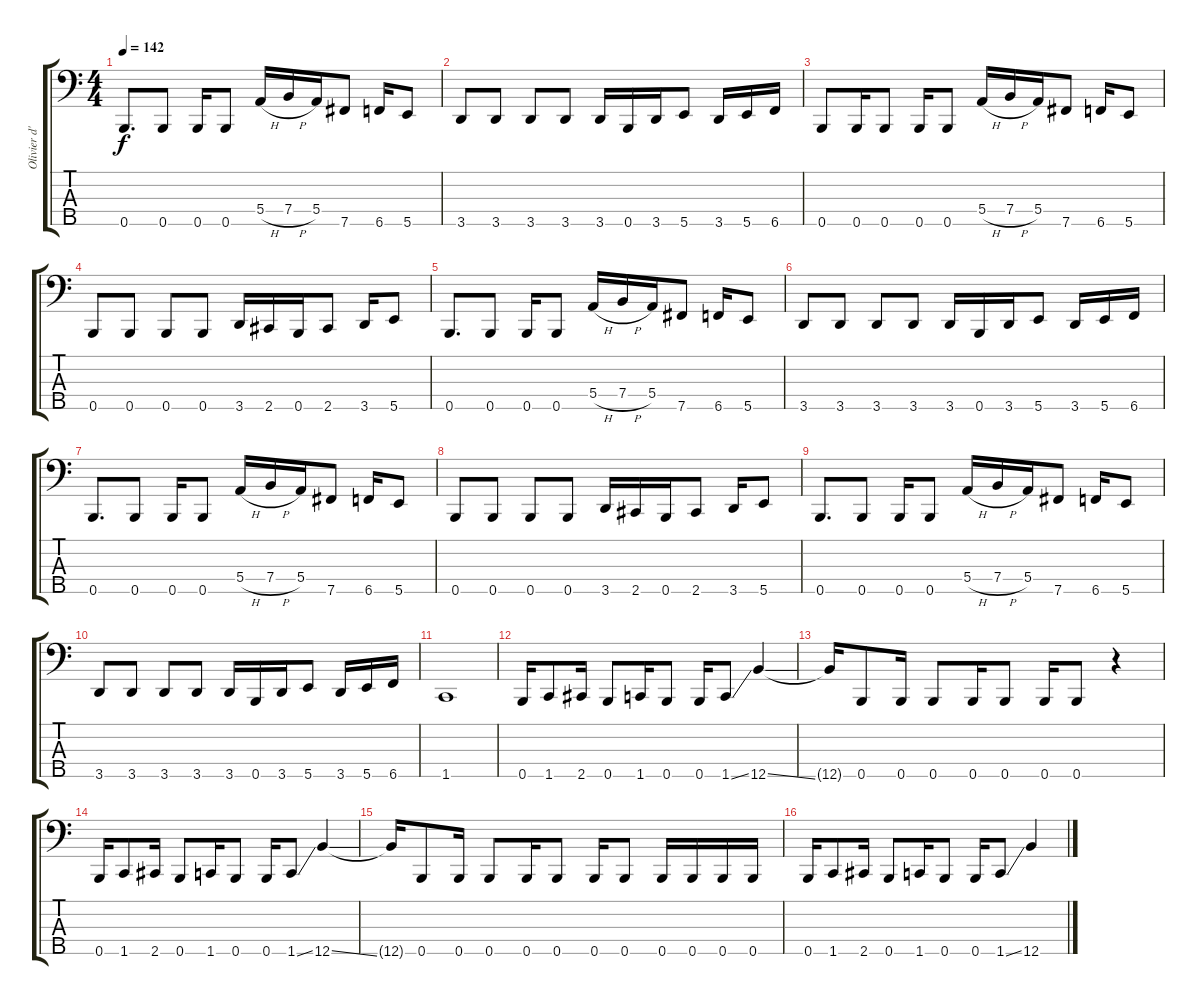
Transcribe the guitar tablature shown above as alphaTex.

\track ("Olivier d'Aries (Bass)" "Olivier d'") {instrument electricbassfinger}
\staff {score tabs}
\tuning (G2 D2 A1 E1 B0) {hide}
\ts (4 4)
\tempo 142
\clef f4
\ks c
0.5.8{d dy f} 0.5.8 0.5.16 0.5.8 5.4{h}.16 7.4{h}.16 5.4.16 7.5.8 6.5.16 5.5.8 |
3.5.8 3.5.8 3.5.8 3.5.8 3.5.16 0.5.16 3.5.16 5.5.8 3.5.16 5.5.16 6.5.16 |
0.5.8 0.5.16 0.5.8 0.5.16 0.5.8 5.4{h}.16 7.4{h}.16 5.4.16 7.5.8 6.5.16 5.5.8 |
0.5.8 0.5.8 0.5.8 0.5.8 3.5.16 2.5.16 0.5.16 2.5.8 3.5.16 5.5.8 |
0.5.8{d} 0.5.8 0.5.16 0.5.8 5.4{h}.16 7.4{h}.16 5.4.16 7.5.8 6.5.16 5.5.8 |
3.5.8 3.5.8 3.5.8 3.5.8 3.5.16 0.5.16 3.5.16 5.5.8 3.5.16 5.5.16 6.5.16 |
0.5.8{d} 0.5.8 0.5.16 0.5.8 5.4{h}.16 7.4{h}.16 5.4.16 7.5.8 6.5.16 5.5.8 |
0.5.8 0.5.8 0.5.8 0.5.8 3.5.16 2.5.16 0.5.16 2.5.8 3.5.16 5.5.8 |
0.5.8{d} 0.5.8 0.5.16 0.5.8 5.4{h}.16 7.4{h}.16 5.4.16 7.5.8 6.5.16 5.5.8 |
3.5.8 3.5.8 3.5.8 3.5.8 3.5.16 0.5.16 3.5.16 5.5.8 3.5.16 5.5.16 6.5.16 |
1.5.1 |
0.5.16 1.5.8 2.5.16 0.5.8 1.5.16 0.5.8 0.5.16 1.5{ss}.8 12.5{ss}.4 |
12.5{t}.16 0.5.8 0.5.16 0.5.8 0.5.16 0.5.8 0.5.16 0.5.8 r.4 |
0.5.16 1.5.8 2.5.16 0.5.8 1.5.16 0.5.8 0.5.16 1.5{ss}.8 12.5{ss}.4 |
12.5{t}.16 0.5.8 0.5.16 0.5.8 0.5.16 0.5.8 0.5.16 0.5.8 0.5.16 0.5.16 0.5.16 0.5.16 |
0.5.16 1.5.8 2.5.16 0.5.8 1.5.16 0.5.8 0.5.16 1.5{ss}.8 12.5{ss}.4
